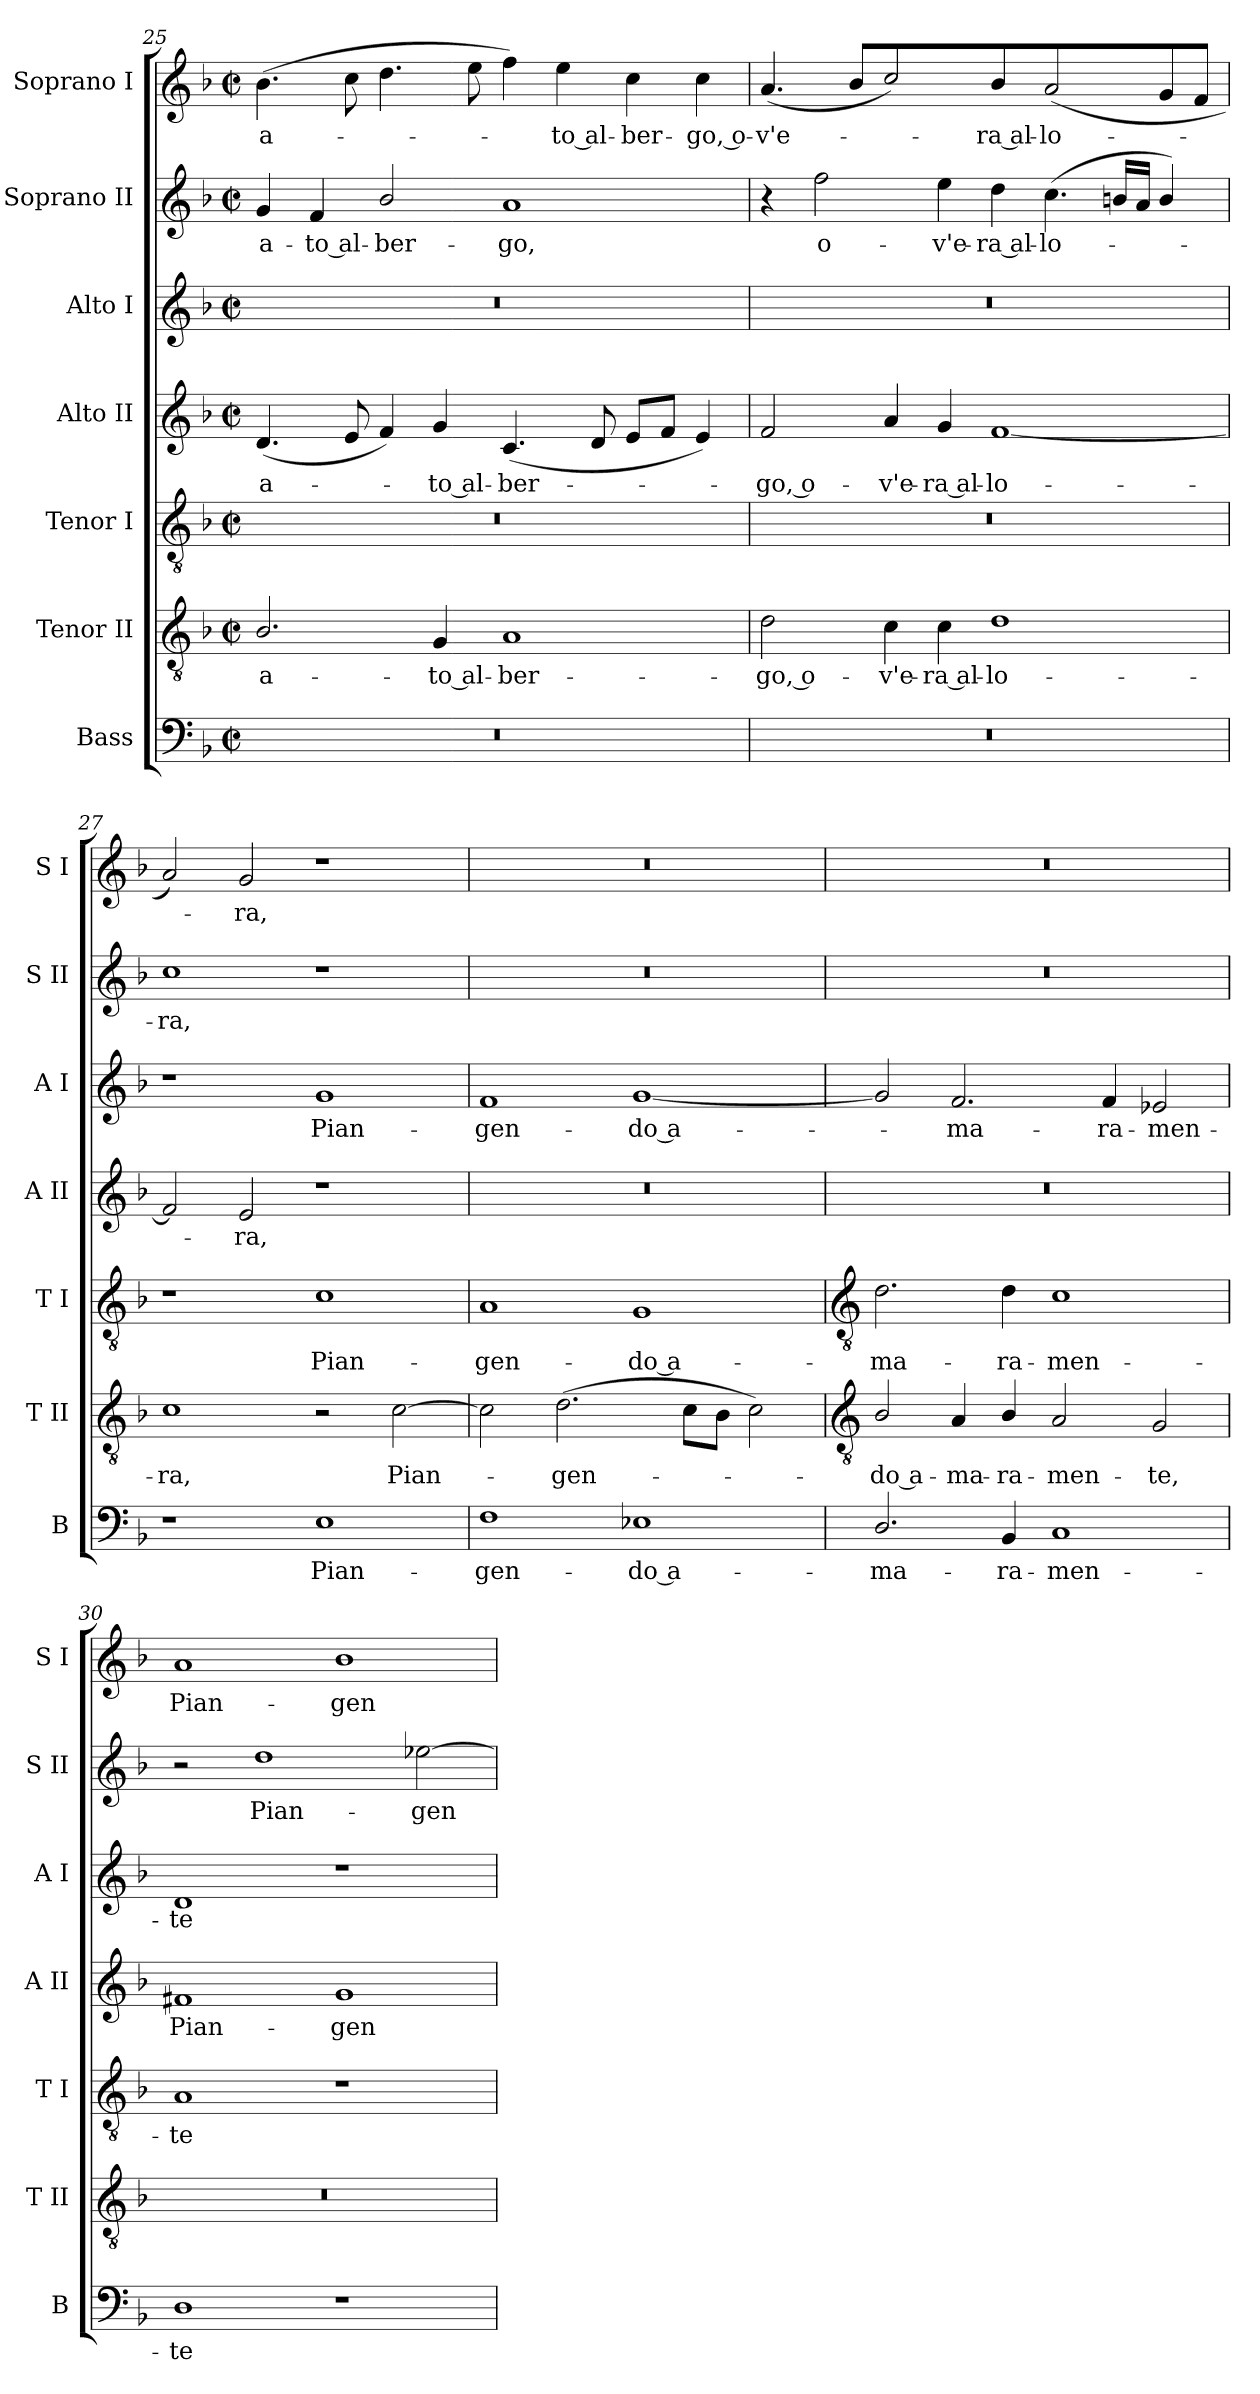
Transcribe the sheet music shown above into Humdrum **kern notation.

**kern	**text	**kern	**text	**kern	**text	**kern	**text	**kern	**text	**kern	**text	**kern	**text
*part7	*part7	*part6	*part6	*part5	*part5	*part4	*part4	*part3	*part3	*part2	*part2	*part1	*part1
*staff7	*staff7	*staff6	*staff6	*staff5	*staff5	*staff4	*staff4	*staff3	*staff3	*staff2	*staff2	*staff1	*staff1
*I"Bass	*	*I"Tenor II	*	*I"Tenor I	*	*I"Alto II	*	*I"Alto I	*	*I"Soprano II	*	*I"Soprano I	*
*I'B	*	*I'T II	*	*I'T I	*	*I'A II	*	*I'A I	*	*I'S II	*	*I'S I	*
!!LO:LB:g=z
*clefF4	*	*clefGv2	*	*clefGv2	*	*clefG2	*	*clefG2	*	*clefG2	*	*clefG2	*
*k[b-]	*	*k[b-]	*	*k[b-]	*	*k[b-]	*	*k[b-]	*	*k[b-]	*	*k[b-]	*
*F:	*	*F:	*	*F:	*	*F:	*	*F:	*	*F:	*	*F:	*
*M4/2	*	*M4/2	*	*M4/2	*	*M4/2	*	*M4/2	*	*M4/2	*	*M4/2	*
*met(c|)	*	*met(c|)	*	*met(c|)	*	*met(c|)	*	*met(c|)	*	*met(c|)	*	*met(c|)	*
=25	=25	=25	=25	=25	=25	=25	=25	=25	=25	=25	=25	=25	=25
!	!	!	!LO:LY:b	!	!	!	!LO:LY:b	!	!	!	!LO:LY:b	!	!LO:LY:b
0r	.	2.B-/	-a-	0r	.	(<4.d	-a-	0r	.	4g	-a-	(>4.b-	-a-
!	!	!	!	!	!	!	!	!	!	!	!LO:LY:b	!	!
.	.	.	.	.	.	.	.	.	.	4f	-to al-	.	.
.	.	.	.	.	.	8e	.	.	.	.	.	8cc	.
!	!	!	!	!	!	!	!	!	!	!	!LO:LY:b	!	!
.	.	.	.	.	.	4f)	.	.	.	2b-/	-ber-	4.dd	.
!	!	!	!LO:LY:b	!	!	!	!LO:LY:b	!	!	!	!	!	!
.	.	4G	-to al-	.	.	4g	to al-	.	.	.	.	.	.
.	.	.	.	.	.	.	.	.	.	.	.	8ee	.
!	!	!	!LO:LY:b	!	!	!	!LO:LY:b	!	!	!	!LO:LY:b	!	!
.	.	1A	-ber-	.	.	(<4.c	-ber-	.	.	1a	-go,	4ff)	.
!	!	!	!	!	!	!	!	!	!	!	!	!	!LO:LY:b
.	.	.	.	.	.	.	.	.	.	.	.	4ee	to al-
.	.	.	.	.	.	8d	.	.	.	.	.	.	.
!	!	!	!	!	!	!	!	!	!	!	!	!	!LO:LY:b
.	.	.	.	.	.	8eL	.	.	.	.	.	4cc	-ber-
.	.	.	.	.	.	8fJ	.	.	.	.	.	.	.
!	!	!	!	!	!	!	!	!	!	!	!	!	!LO:LY:b
.	.	.	.	.	.	4e)	.	.	.	.	.	4cc	-go, o-
=26	=26	=26	=26	=26	=26	=26	=26	=26	=26	=26	=26	=26	=26
!	!	!	!LO:LY:b	!	!	!	!LO:LY:b	!	!	!	!	!	!LO:LY:b
0r	.	2d	-go, o-	0r	.	2f	go, o-	0r	.	4r	.	(>4.a	-v'e-
!	!	!	!	!	!	!	!	!	!	!	!LO:LY:b	!	!
.	.	.	.	.	.	.	.	.	.	2ff	o-	.	.
.	.	.	.	.	.	.	.	.	.	.	.	8b-L	.
!	!	!	!LO:LY:b	!	!	!	!LO:LY:b	!	!	!	!	!	!
.	.	4c	-v'e-	.	.	4a	-v'e-	.	.	.	.	2cc)	.
!	!	!	!LO:LY:b	!	!	!	!LO:LY:b	!	!	!	!LO:LY:b	!	!
.	.	4c	-ra al-	.	.	4g	-ra al-	.	.	4ee	-v'e-	.	.
!	!	!	!LO:LY:b	!	!	!	!LO:LY:b	!	!	!	!LO:LY:b	!	!LO:LY:b
.	.	1d	-lo-	.	.	[1f	-lo-	.	.	4dd	-ra al-	4b-/	ra al-
!	!	!	!	!	!	!	!	!	!	!	!LO:LY:b	!	!LO:LY:b
.	.	.	.	.	.	.	.	.	.	(<4.cc	-lo-	(<2a	-lo-
.	.	.	.	.	.	.	.	.	.	16bnLL	.	.	.
.	.	.	.	.	.	.	.	.	.	16aJJ	.	.	.
.	.	.	.	.	.	.	.	.	.	4b/)	.	8g	.
.	.	.	.	.	.	.	.	.	.	.	.	8fJ	.
=27	=27	=27	=27	=27	=27	=27	=27	=27	=27	=27	=27	=27	=27
!	!	!	!LO:LY:b	!	!	!	!	!	!	!	!LO:LY:b	!	!
1r	.	1c	-ra,	1r	.	2f]	.	1r	.	1cc	ra,	2a)	.
!	!	!	!	!	!	!	!LO:LY:b	!	!	!	!	!	!LO:LY:b
.	.	.	.	.	.	2e	ra,	.	.	.	.	2g	ra,
!	!LO:LY:b	!	!	!	!LO:LY:b	!	!	!	!LO:LY:b	!	!	!	!
1E	Pian-	2r	.	1c	Pian-	1r	.	1g	Pian-	1r	.	1r	.
!	!	!	!LO:LY:b	!	!	!	!	!	!	!	!	!	!
.	.	[2c	Pian-	.	.	.	.	.	.	.	.	.	.
=28	=28	=28	=28	=28	=28	=28	=28	=28	=28	=28	=28	=28	=28
!	!LO:LY:b	!	!	!	!LO:LY:b	!	!	!	!LO:LY:b	!	!	!	!
1F	-gen-	2c]	.	1A	-gen-	0r	.	1f	-gen-	0r	.	0r	.
!	!	!	!LO:LY:b	!	!	!	!	!	!	!	!	!	!
.	.	(>2.d	gen-	.	.	.	.	.	.	.	.	.	.
!	!LO:LY:b	!	!	!	!LO:LY:b	!	!	!	!LO:LY:b	!	!	!	!
1E-X	-do a-	.	.	1G	-do a-	.	.	[1g	-do a-	.	.	.	.
.	.	8cL	.	.	.	.	.	.	.	.	.	.	.
.	.	8B-J	.	.	.	.	.	.	.	.	.	.	.
.	.	2c)	.	.	.	.	.	.	.	.	.	.	.
!!LO:LB:g=z
=29	=29	=29	=29	=29	=29	=29	=29	=29	=29	=29	=29	=29	=29
*	*	*clefGv2	*	*clefGv2	*	*	*	*	*	*	*	*	*
!	!LO:LY:b	!	!LO:LY:b	!	!LO:LY:b	!	!	!	!	!	!	!	!
2.D/	-ma-	2B-/	do a-	2.d	-ma-	0r	.	2g]	.	0r	.	0r	.
!	!	!	!LO:LY:b	!	!	!	!	!	!LO:LY:b	!	!	!	!
.	.	4A	-ma-	.	.	.	.	2.f	ma-	.	.	.	.
!	!LO:LY:b	!	!LO:LY:b	!	!LO:LY:b	!	!	!	!	!	!	!	!
4BB-	-ra-	4B-/	-ra-	4d	-ra-	.	.	.	.	.	.	.	.
!	!LO:LY:b	!	!LO:LY:b	!	!LO:LY:b	!	!	!	!	!	!	!	!
1C	-men-	2A	-men-	1c	-men-	.	.	.	.	.	.	.	.
!	!	!	!	!	!	!	!	!	!LO:LY:b	!	!	!	!
.	.	.	.	.	.	.	.	4f	-ra-	.	.	.	.
!	!	!	!LO:LY:b	!	!	!	!	!	!LO:LY:b	!	!	!	!
.	.	2G	-te,	.	.	.	.	2e-X	-men-	.	.	.	.
=30	=30	=30	=30	=30	=30	=30	=30	=30	=30	=30	=30	=30	=30
!	!LO:LY:b	!	!	!	!LO:LY:b	!	!LO:LY:b	!	!LO:LY:b	!	!	!	!LO:LY:b
1D	-te	0r	.	1A	-te	1f#X	Pian-	1d	-te	2r	.	1a	Pian-
!	!	!	!	!	!	!	!	!	!	!	!LO:LY:b	!	!
.	.	.	.	.	.	.	.	.	.	1dd	Pian-	.	.
!	!	!	!	!	!	!	!LO:LY:b	!	!	!	!	!	!LO:LY:b
1r	.	.	.	1r	.	1g	-gen-	1r	.	.	.	1b-	-gen-
!	!	!	!	!	!	!	!	!	!	!	!LO:LY:b	!	!
.	.	.	.	.	.	.	.	.	.	[2ee-X	-gen-	.	.
=	=	=	=	=	=	=	=	=	=	=	=	=	=
*-	*-	*-	*-	*-	*-	*-	*-	*-	*-	*-	*-	*-	*-
